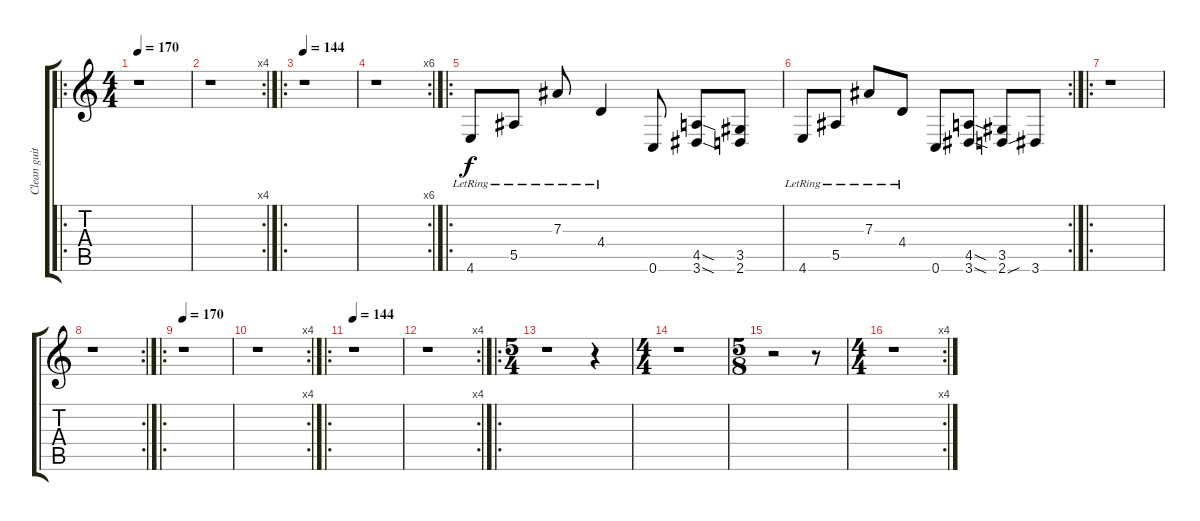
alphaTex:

\track ("Clean guitar" "Clean guit") {instrument electricguitarclean}
\staff {score tabs}
\tuning (C4 G3 Eb3 Bb2 F2 C2) {hide}
\ro
\ts (4 4)
\tempo 170
\clef g2
\ks c
r.1{dy f instrument electricguitarclean} |
\rc 4
r.1 |
\ro
\tempo 144
r.1 |
\rc 6
r.1 |
\ro
4.6{lr}.8 5.5{lr}.8 7.3{lr}.8 4.4{lr}.4 0.6.8 (4.5{sod} 3.6{sod}).8 (3.5 2.6).8 |
\rc 2
4.6{lr}.8 5.5{lr}.8 7.3{lr}.8 4.4{lr}.8 0.6.8 (4.5{sod} 3.6{sod}).8 (3.5 2.6{sou}).8 3.6.8 |
\ro
r.1 |
\rc 2
r.1 |
\ro
\tempo 170
r.1 |
\rc 4
r.1 |
\ro
\tempo 144
r.1 |
\rc 4
r.1 |
\ro
\ts (5 4)
r.1 r.4 |
\ts (4 4)
r.1 |
\ts (5 8)
r.2 r.8 |
\rc 4
\ts (4 4)
r.1
